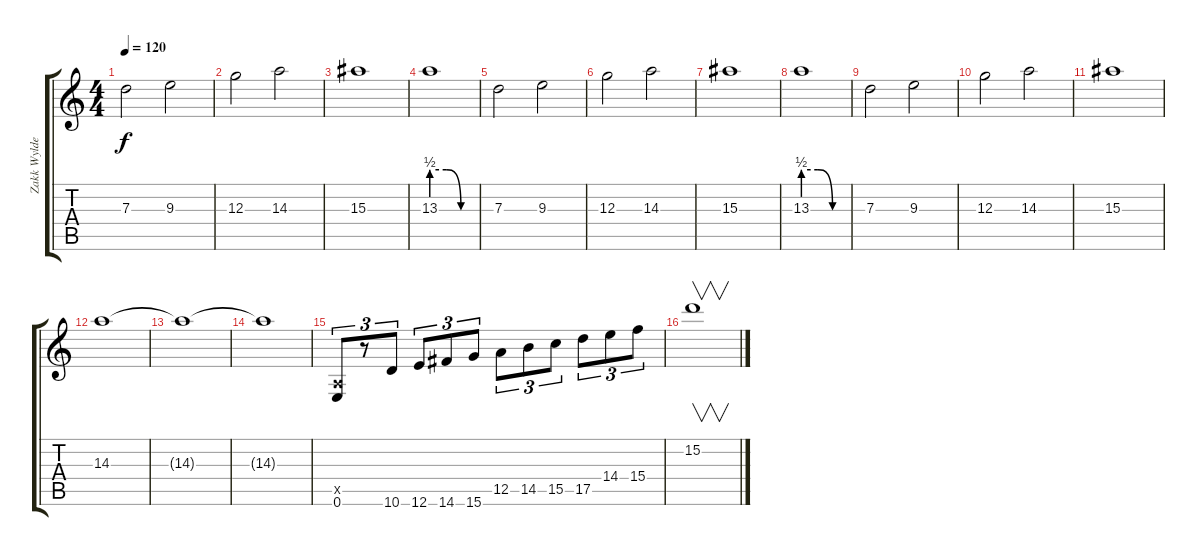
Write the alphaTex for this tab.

\track ("Zakk Wylde - Electric" "Zakk Wylde") {instrument overdrivenguitar}
\staff {score tabs}
\tuning (E4 B3 G3 D3 A2 E2) {hide}
\ts (4 4)
\tempo 120
\clef g2
\ks c
7.3.2{dy f volume 16} 9.3.2 |
12.3.2 14.3.2 |
15.3.1 |
13.3{be (custom 0 2 20 2 40 0 60 0)}.1 |
7.3.2{volume 16} 9.3.2 |
12.3.2 14.3.2 |
15.3.1 |
13.3{be (custom 0 2 20 2 40 0 60 0)}.1 |
7.3.2{volume 16} 9.3.2 |
12.3.2 14.3.2 |
15.3.1 |
14.3.1 |
14.3{t}.1{volume 0} |
14.3{t}.1 |
(0.5{x} 0.6).8{tu (3 2) volume 16} r.8{tu (3 2)} 10.6.8{tu (3 2)} 12.6.8{tu (3 2)} 14.6.8{tu (3 2)} 15.6.8{tu (3 2)} 12.5.8{tu (3 2)} 14.5.8{tu (3 2)} 15.5.8{tu (3 2)} 17.5.8{tu (3 2)} 14.4.8{tu (3 2)} 15.4.8{tu (3 2)} |
15.2.1{v}
